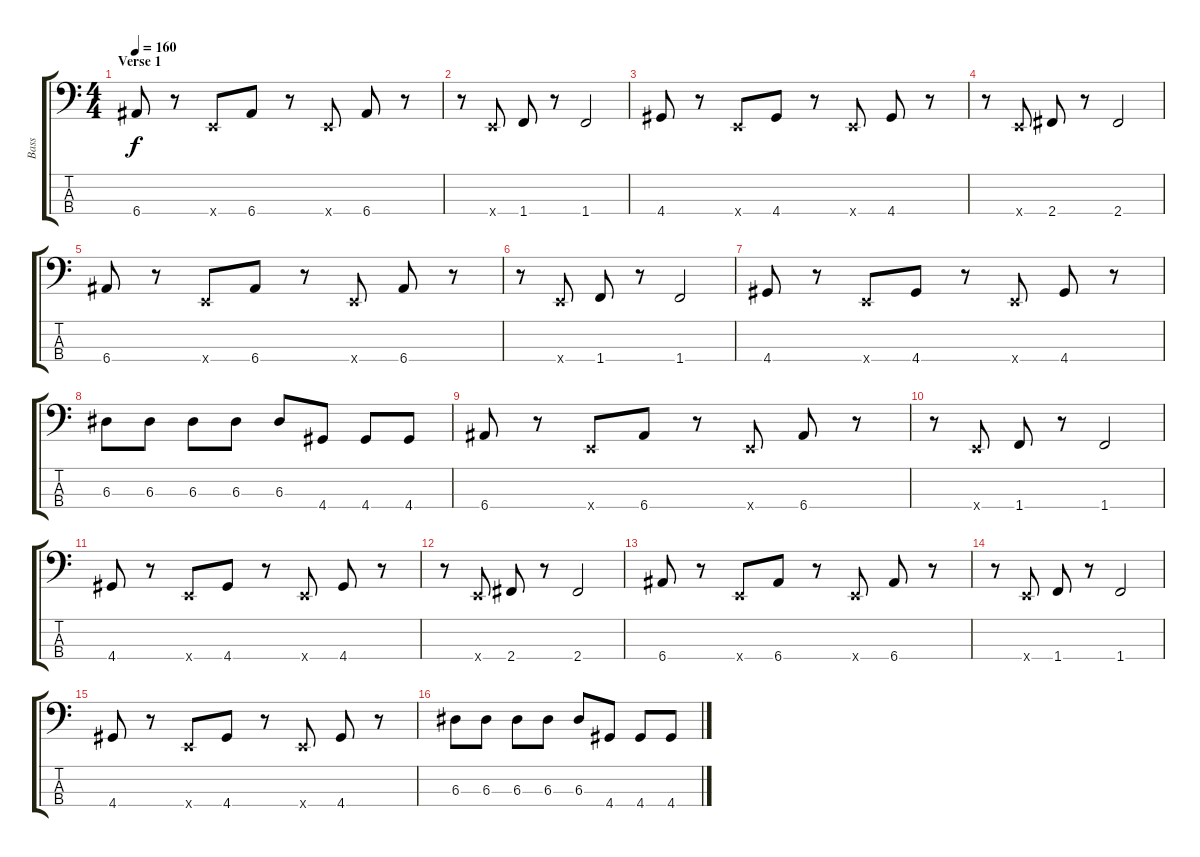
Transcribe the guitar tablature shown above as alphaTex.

\track ("Bass" "Bass") {instrument electricbasspick}
\staff {score tabs}
\tuning (G2 D2 A1 E1) {hide}
\ts (4 4)
\section ("" "Verse 1")
\tempo 160
\clef f4
\ks c
6.4.8{dy f} r.8 0.4{x}.8 6.4.8 r.8 0.4{x}.8 6.4.8 r.8 |
r.8 0.4{x}.8 1.4.8 r.8 1.4.2 |
4.4.8 r.8 0.4{x}.8 4.4.8 r.8 0.4{x}.8 4.4.8 r.8 |
r.8 0.4{x}.8 2.4.8 r.8 2.4.2 |
6.4.8 r.8 0.4{x}.8 6.4.8 r.8 0.4{x}.8 6.4.8 r.8 |
r.8 0.4{x}.8 1.4.8 r.8 1.4.2 |
4.4.8 r.8 0.4{x}.8 4.4.8 r.8 0.4{x}.8 4.4.8 r.8 |
6.3.8 6.3.8 6.3.8 6.3.8 6.3.8 4.4.8 4.4.8 4.4.8 |
6.4.8 r.8 0.4{x}.8 6.4.8 r.8 0.4{x}.8 6.4.8 r.8 |
r.8 0.4{x}.8 1.4.8 r.8 1.4.2 |
4.4.8 r.8 0.4{x}.8 4.4.8 r.8 0.4{x}.8 4.4.8 r.8 |
r.8 0.4{x}.8 2.4.8 r.8 2.4.2 |
6.4.8 r.8 0.4{x}.8 6.4.8 r.8 0.4{x}.8 6.4.8 r.8 |
r.8 0.4{x}.8 1.4.8 r.8 1.4.2 |
4.4.8 r.8 0.4{x}.8 4.4.8 r.8 0.4{x}.8 4.4.8 r.8 |
6.3.8 6.3.8 6.3.8 6.3.8 6.3.8 4.4.8 4.4.8 4.4.8
